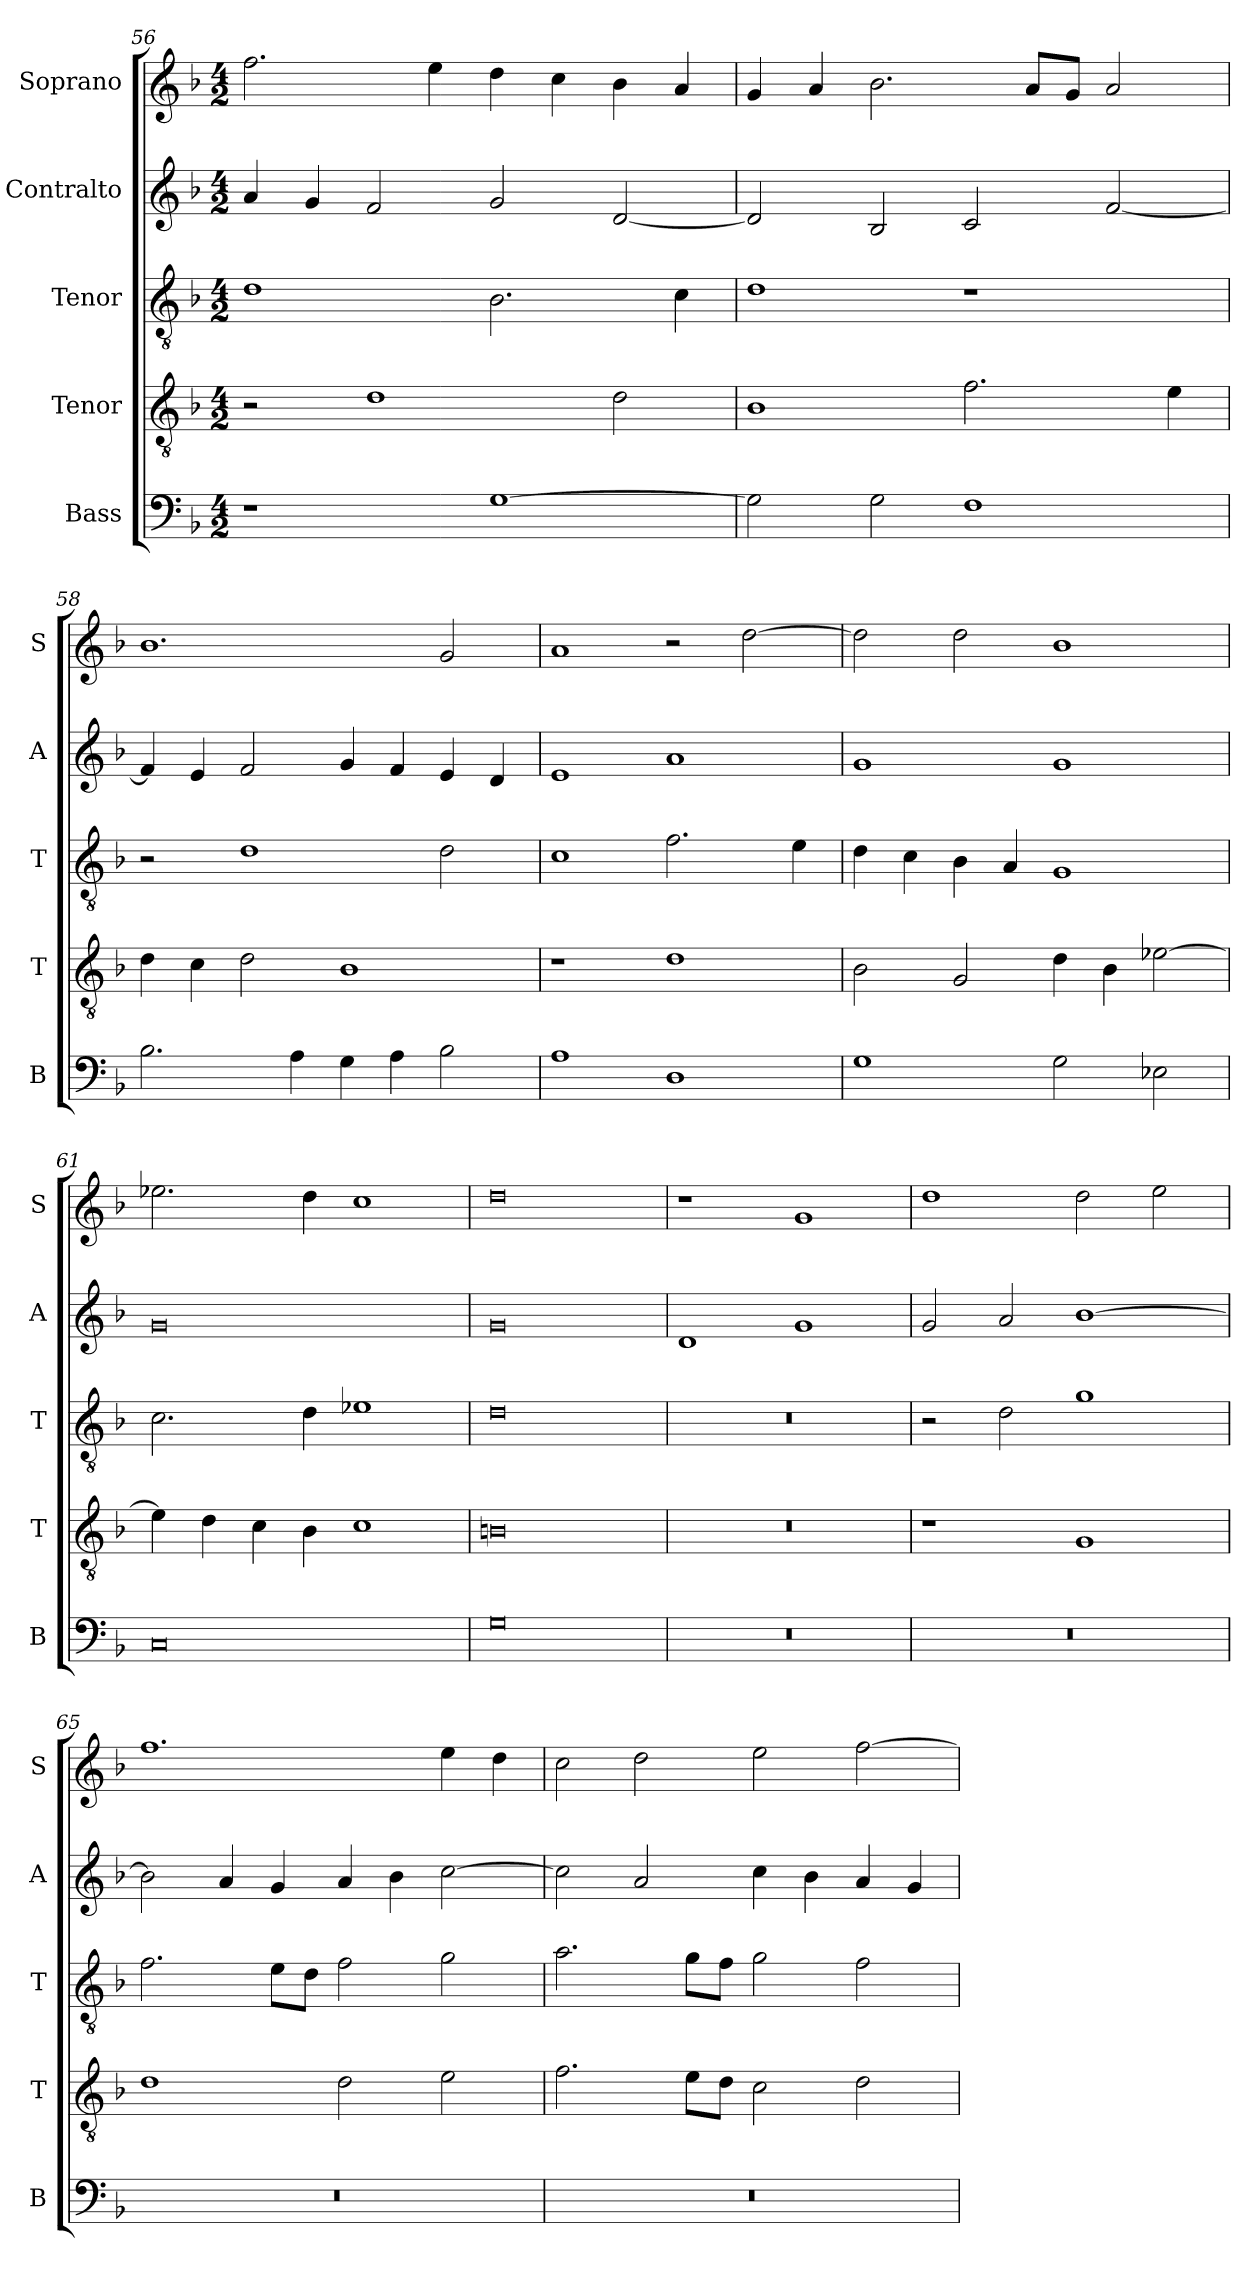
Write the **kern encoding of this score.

**kern	**kern	**kern	**kern	**kern
*part5	*part4	*part3	*part2	*part1
*staff5	*staff4	*staff3	*staff2	*staff1
*I"Bass	*I"Tenor	*I"Tenor	*I"Contralto	*I"Soprano
*I'B	*I'T	*I'T	*I'A	*I'S
*clefF4	*clefGv2	*clefGv2	*clefG2	*clefG2
*k[b-]	*k[b-]	*k[b-]	*k[b-]	*k[b-]
*G:dor	*G:dor	*G:dor	*G:dor	*G:dor
*M4/2	*M4/2	*M4/2	*M4/2	*M4/2
=56	=56	=56	=56	=56
1r	2r	1d	4a	2.ff
.	.	.	4g	.
.	1d	.	2f	.
.	.	.	.	4ee
[1G	.	2.B-	2g	4dd
.	.	.	.	4cc
.	2d	.	[2d	4b-
.	.	4c	.	4a
=57	=57	=57	=57	=57
2G]	1B-	1d	2d]	4g
.	.	.	.	4a
2G	.	.	2B-	2.b-
1F	2.f	1r	2c	.
.	.	.	.	8a/L
.	.	.	.	8g/J
.	.	.	[2f	2a
.	4e	.	.	.
=58	=58	=58	=58	=58
2.B-	4d	2r	4f]	1.b-
.	4c	.	4e	.
.	2d	1d	2f	.
4A	.	.	.	.
4G	1B-	.	4g	.
4A	.	.	4f	.
2B-	.	2d	4e	2g
.	.	.	4d	.
=59	=59	=59	=59	=59
1A	1r	1c	1e	1a
1D	1d	2.f	1a	2r
.	.	.	.	[2dd
.	.	4e	.	.
=60	=60	=60	=60	=60
1G	2B-	4d	1g	2dd]
.	.	4c	.	.
.	2G	4B-	.	2dd
.	.	4A	.	.
2G	4d	1G	1g	1b-
.	4B-	.	.	.
2E-X	[2e-X	.	.	.
=61	=61	=61	=61	=61
0C	4e-]	2.c	0g	2.ee-X
.	4d	.	.	.
.	4c	.	.	.
.	4B-	4d	.	4dd
.	1c	1e-X	.	1cc
=62	=62	=62	=62	=62
0G	0Bn	0d	0g	0dd
=63	=63	=63	=63	=63
0r	0r	0r	1d	1r
.	.	.	1g	1g
=64	=64	=64	=64	=64
0r	1r	2r	2g	1dd
.	.	2d	2a	.
.	1G	1g	[1b-	2dd
.	.	.	.	2ee
=65	=65	=65	=65	=65
0r	1d	2.f	2b-]	1.ff
.	.	.	4a	.
.	.	8e\L	4g	.
.	.	8d\J	.	.
.	2d	2f	4a	.
.	.	.	4b-	.
.	2e	2g	[2cc	4ee
.	.	.	.	4dd
=66	=66	=66	=66	=66
0r	2.f	2.a	2cc]	2cc
.	.	.	2a	2dd
.	8e\L	8g\L	.	.
.	8d\J	8f\J	.	.
.	2c	2g	4cc	2ee
.	.	.	4b-	.
.	2d	2f	4a	[2ff
.	.	.	4g	.
=	=	=	=	=
*-	*-	*-	*-	*-
